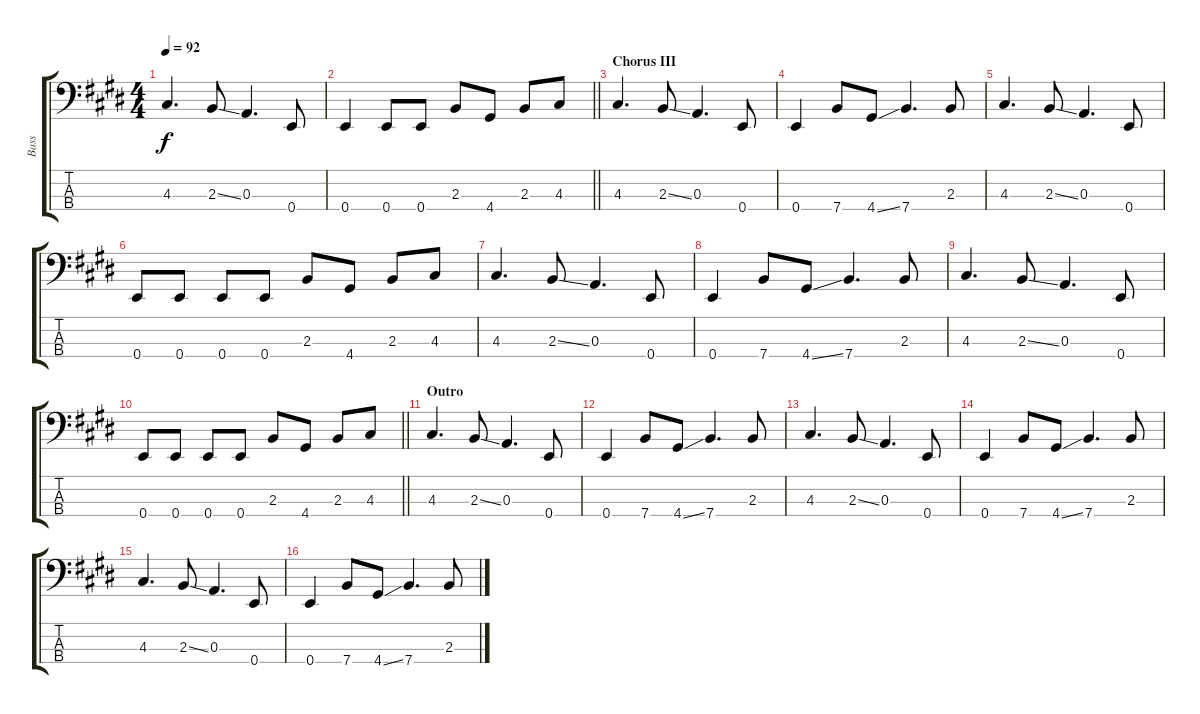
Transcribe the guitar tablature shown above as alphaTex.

\track ("Bass" "Bass") {instrument electricbassfinger}
\staff {score tabs}
\tuning (G2 D2 A1 E1) {hide}
\ts (4 4)
\tempo 92
\clef f4
\ks e
4.3.4{d dy f} 2.3{ss}.8 0.3.4{d} 0.4.8 |
\barLineRight lightlight
0.4.4 0.4.8 0.4.8 2.3.8 4.4.8 2.3.8 4.3.8 |
\section ("" "Chorus III")
4.3.4{d} 2.3{ss}.8 0.3.4{d} 0.4.8 |
0.4.4 7.4.8 4.4{ss}.8 7.4.4{d} 2.3.8 |
4.3.4{d} 2.3{ss}.8 0.3.4{d} 0.4.8 |
0.4.8 0.4.8 0.4.8 0.4.8 2.3.8 4.4.8 2.3.8 4.3.8 |
4.3.4{d} 2.3{ss}.8 0.3.4{d} 0.4.8 |
0.4.4 7.4.8 4.4{ss}.8 7.4.4{d} 2.3.8 |
4.3.4{d} 2.3{ss}.8 0.3.4{d} 0.4.8 |
\barLineRight lightlight
0.4.8 0.4.8 0.4.8 0.4.8 2.3.8 4.4.8 2.3.8 4.3.8 |
\section ("" "Outro")
4.3.4{d} 2.3{ss}.8 0.3.4{d} 0.4.8 |
0.4.4 7.4.8 4.4{ss}.8 7.4.4{d} 2.3.8 |
4.3.4{d} 2.3{ss}.8 0.3.4{d} 0.4.8 |
0.4.4 7.4.8 4.4{ss}.8 7.4.4{d} 2.3.8 |
4.3.4{d} 2.3{ss}.8 0.3.4{d} 0.4.8 |
0.4.4 7.4.8 4.4{ss}.8 7.4.4{d} 2.3.8
